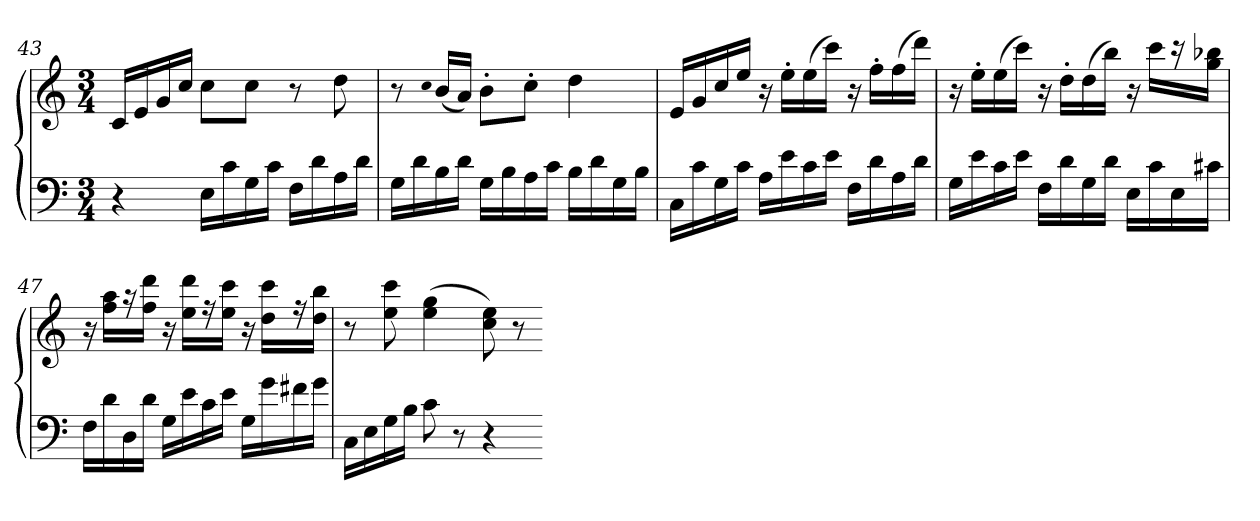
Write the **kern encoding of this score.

**kern	**kern
*part1	*part1
*staff2	*staff1
*clefF4	*clefG2
*k[]	*k[]
*C:	*C:
*M3/4	*M3/4
=43	=43
4r	16cLL
.	16e
.	16g
.	16ccJJ
16ELL	8ccL
16c	.
16G	8ccJ
16cJJ	.
16FLL	8r
16d	.
16A	8dd
16dJJ	.
=44	=44
16GLL	8r
16d	.
.	qcc
16B	(16bLL
16dJJ	16aJJ)
16GLL	8b'L
16B	.
16A	8cc'J
16cJJ	.
16BLL	4dd
16d	.
16G	.
16BJJ	.
=45	=45
16CLL	16eLL
16c	16g
16G	16cc
16cJJ	16eeJJ
16ALL	16r
16e	16ee'LL
16c	(16ee
16eJJ	16cccJJ)
16FLL	16r
16d	16ff'LL
16A	(16ff
16dJJ	16dddJJ)
=46	=46
16GLL	16r
16e	16ee'LL
16c	(16ee
16eJJ	16cccJJ)
16FLL	16r
16d	16dd'LL
16G	(16dd
16dJJ	16bbJJ)
16ELL	16r
16c	16cccLL
16E	16r
16c#XJJ	16gg 16bb-XJJ
=47	=47
16FLL	16r
16d	16ff 16aaLL
16D	16r
16dJJ	16ff 16dddJJ
16GLL	16r
16e	16ee 16dddLL
16c	16r
16eJJ	16ee 16cccJJ
16GLL	16r
16g	16dd 16cccLL
16f#X	16r
16gJJ	16dd 16bbJJ
=48	=48
16CLL	8r
16E	.
16G	8ee 8ccc
16BJJ	.
8c	(4ee 4gg
8r	.
4r	8cc 8ee)
.	8r
=-	=-
*-	*-
